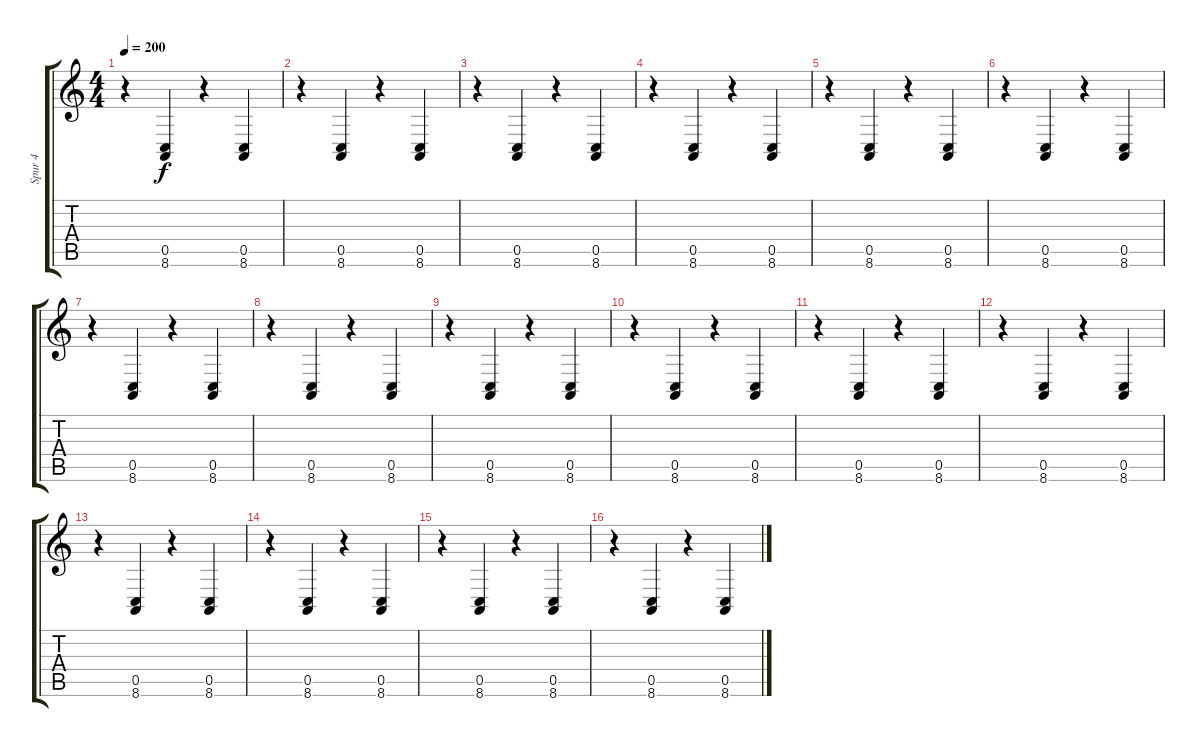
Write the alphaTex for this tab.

\track ("Spur 4" "Spur 4") {instrument clavinet}
\staff {score tabs}
\tuning (E4 B3 G3 D3 A2 E2) {hide}
\ts (4 4)
\tempo 200
\clef g2
\ks c
r.4{dy f} (0.5 8.6).4 r.4 (0.5 8.6).4 |
r.4 (0.5 8.6).4 r.4 (0.5 8.6).4 |
r.4 (0.5 8.6).4 r.4 (0.5 8.6).4 |
r.4 (0.5 8.6).4 r.4 (0.5 8.6).4 |
r.4 (0.5 8.6).4 r.4 (0.5 8.6).4 |
r.4 (0.5 8.6).4 r.4 (0.5 8.6).4 |
r.4 (0.5 8.6).4 r.4 (0.5 8.6).4 |
r.4 (0.5 8.6).4 r.4 (0.5 8.6).4 |
r.4 (0.5 8.6).4 r.4 (0.5 8.6).4 |
r.4 (0.5 8.6).4 r.4 (0.5 8.6).4 |
r.4 (0.5 8.6).4 r.4 (0.5 8.6).4 |
r.4 (0.5 8.6).4 r.4 (0.5 8.6).4 |
r.4 (0.5 8.6).4 r.4 (0.5 8.6).4 |
r.4 (0.5 8.6).4 r.4 (0.5 8.6).4 |
r.4 (0.5 8.6).4 r.4 (0.5 8.6).4 |
r.4 (0.5 8.6).4 r.4 (0.5 8.6).4
